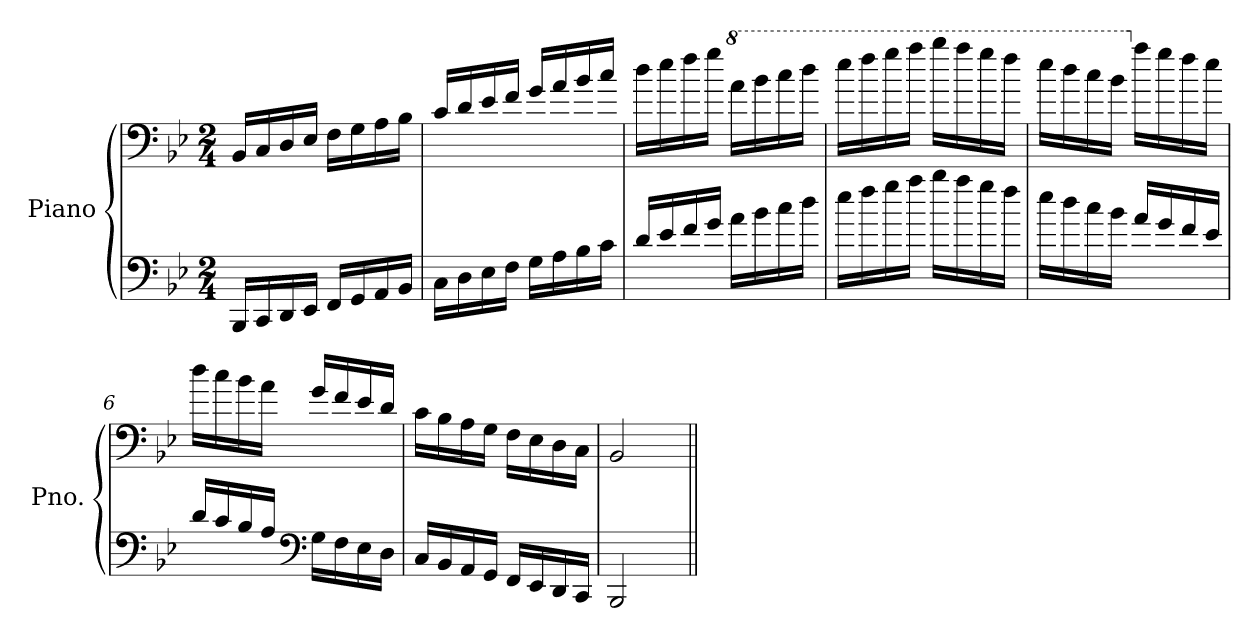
**kern	**kern
*part1	*part1
*staff2	*staff1
*I"Piano	*
*I'Pno.	*
*clefF4	*clefF4
*k[b-e-]	*k[b-e-]
*M2/4	*M2/4
*MM150	*MM150
=1	=1
16BBB-/LL	16BB-/LL
16CC/	16C/
16DD/	16D/
16EE-/JJ	16E-/JJ
16FF/LL	16F\LL
16GG/	16G\
16AA/	16A\
16BB-/JJ	16B-\JJ
=2	=2
16C\LL	16c/LL
16D\	16d/
16E-\	16e-/
16F\JJ	16f/JJ
16G\LL	16g/LL
16A\	16a/
16B-\	16b-/
16c\JJ	16cc/JJ
=3	=3
16d/LL	16dd\LL
16e-/	16ee-\
16f/	16ff\
16g/JJ	16gg\JJ
*	*8va
16a\LL	16aa\LL
16b-\	16bb-\
16cc\	16ccc\
16dd\JJ	16ddd\JJ
=4	=4
16ee-\LL	16eee-\LL
16ff\	16fff\
16gg\	16ggg\
16aa\JJ	16aaa\JJ
16bb-\LL	16bbb-\LL
16aa\	16aaa\
16gg\	16ggg\
16ff\JJ	16fff\JJ
!!LO:LB:g=z
=5	=5
16ee-\LL	16eee-\LL
16dd\	16ddd\
16cc\	16ccc\
16b-\JJ	16bb-\JJ
*	*X8va
16a/LL	16aa\LL
16g/	16gg\
16f/	16ff\
16e-/JJ	16ee-\JJ
=6	=6
16d/LL	16dd\LL
16c/	16cc\
16B-/	16b-\
16A/JJ	16a\JJ
*clefF4	*
16G\LL	16g/LL
16F\	16f/
16E-\	16e-/
16D\JJ	16d/JJ
=7	=7
16C/LL	16c\LL
16BB-/	16B-\
16AA/	16A\
16GG/JJ	16G\JJ
16FF/LL	16F\LL
16EE-/	16E-\
16DD/	16D\
16CC/JJ	16C\JJ
=8	=8
2BBB-/	2BB-/
=||	=||
*-	*-
